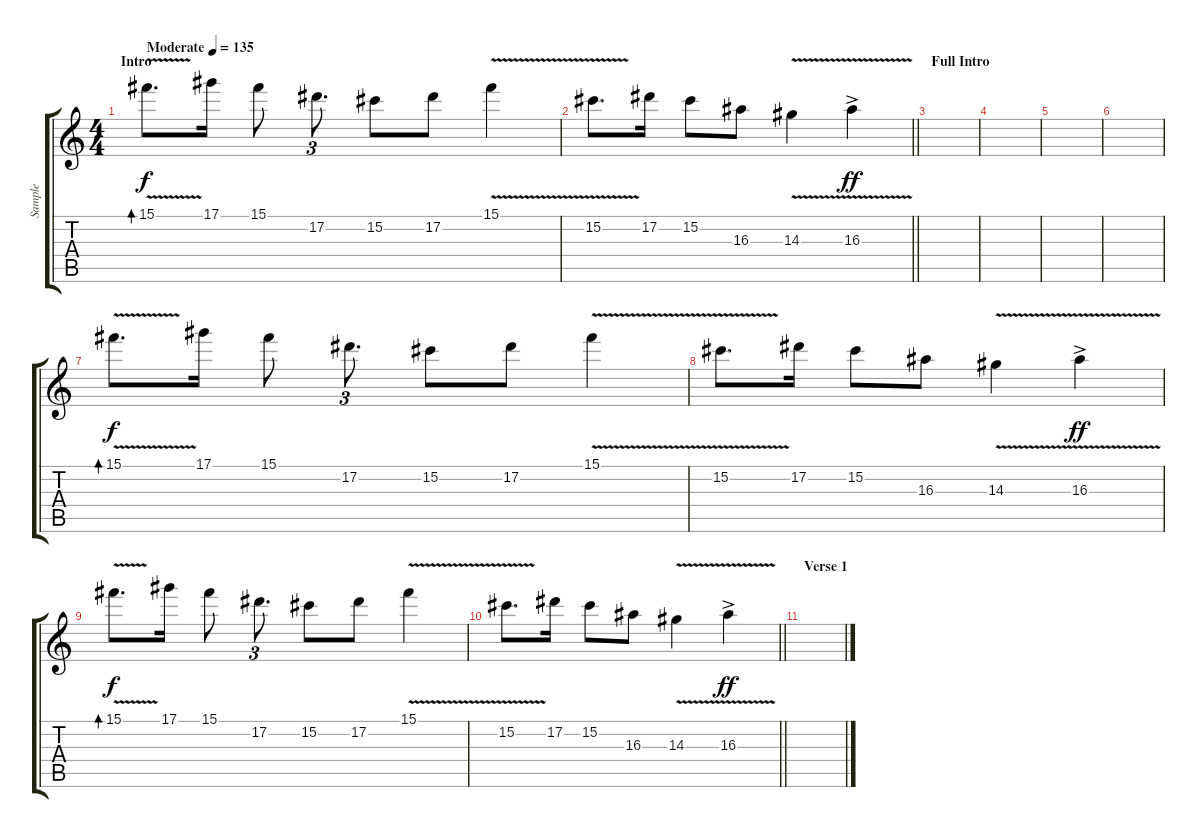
\track ("Sample" "Sample") {instrument acousticguitarnylon}
\staff {score tabs}
\tuning (Eb4 Bb3 Gb3 Db3 Ab2 Eb2) {hide}
\ts (4 4)
\section ("" "Intro")
\tempo (135 "Moderate")
\clef g2
\ks c
15.1{v}.8{d bd 480 dy f instrument acousticguitarnylon} 17.1.16 15.1.8 17.2.8{d tu (3 2)} 15.2.8 17.2.8 15.1{v}.4 |
\barLineRight lightlight
15.2{v}.8{d} 17.2.16 15.2.8 16.3.8 14.3{v}.4 16.3{v ac}.4{dy ff} |
\section ("" "Full Intro")
|
|
|
|
15.1{v}.8{d bd 480 dy f} 17.1.16 15.1.8 17.2.8{d tu (3 2)} 15.2.8 17.2.8 15.1{v}.4 |
15.2{v}.8{d} 17.2.16 15.2.8 16.3.8 14.3{v}.4 16.3{v ac}.4{dy ff} |
15.1{v}.8{d bd 480 dy f} 17.1.16 15.1.8 17.2.8{d tu (3 2)} 15.2.8 17.2.8 15.1{v}.4 |
\barLineRight lightlight
15.2{v}.8{d} 17.2.16 15.2.8 16.3.8 14.3{v}.4 16.3{v ac}.4{dy ff} |
\section ("" "Verse 1")
